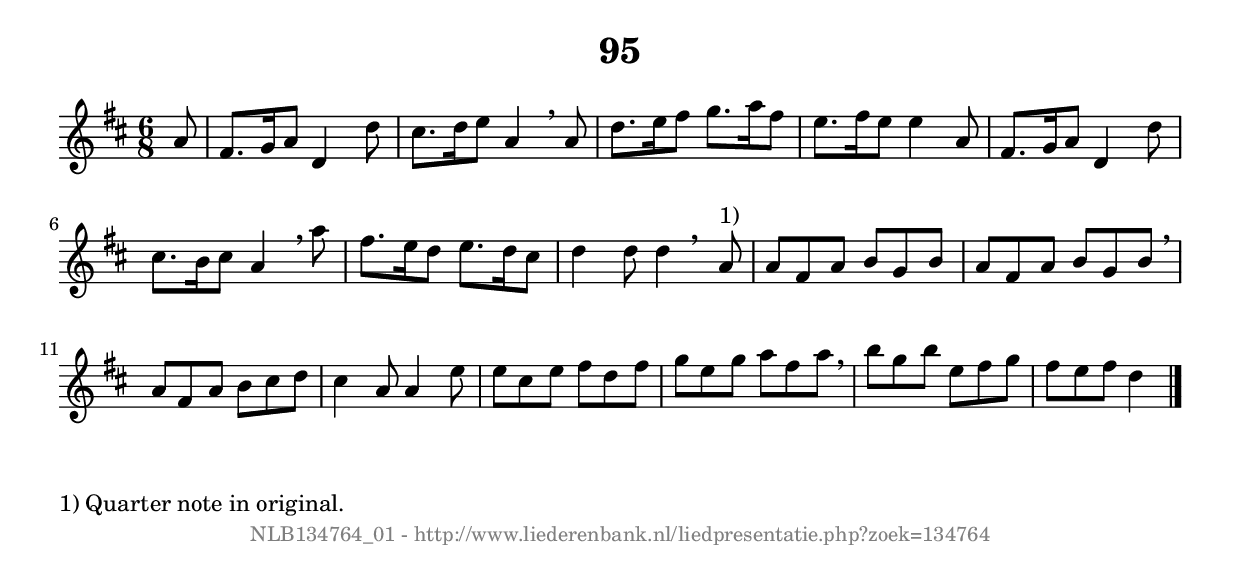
%
% produced by wce2krn 1.64 (7 June 2014)
%
\version"2.16"
#(append! paper-alist '(("long" . (cons (* 210 mm) (* 2000 mm)))))
#(set-default-paper-size "long")
sb = {\breathe}
mBreak = {\breathe }
bBreak = {\breathe }
x = {\once\override NoteHead #'style = #'cross }
gl=\glissando
itime={\override Staff.TimeSignature #'stencil = ##f }
ficta = {\once\set suggestAccidentals = ##t}
fine = {\once\override Score.RehearsalMark #'self-alignment-X = #1 \mark \markup {\italic{Fine}}}
dc = {\once\override Score.RehearsalMark #'self-alignment-X = #1 \mark \markup {\italic{D.C.}}}
dcf = {\once\override Score.RehearsalMark #'self-alignment-X = #1 \mark \markup {\italic{D.C. al Fine}}}
dcc = {\once\override Score.RehearsalMark #'self-alignment-X = #1 \mark \markup {\italic{D.C. al Coda}}}
ds = {\once\override Score.RehearsalMark #'self-alignment-X = #1 \mark \markup {\italic{D.S.}}}
dsf = {\once\override Score.RehearsalMark #'self-alignment-X = #1 \mark \markup {\italic{D.S. al Fine}}}
dsc = {\once\override Score.RehearsalMark #'self-alignment-X = #1 \mark \markup {\italic{D.S. al Coda}}}
pv = {\set Score.repeatCommands = #'((volta "1"))}
sv = {\set Score.repeatCommands = #'((volta "2"))}
tv = {\set Score.repeatCommands = #'((volta "3"))}
qv = {\set Score.repeatCommands = #'((volta "4"))}
xv = {\set Score.repeatCommands = #'((volta #f))}
\header{ tagline = ""
title = "95"
}
\score {{
\key d \major
\relative g'
{
\set melismaBusyProperties = #'()
\partial 32*4
\time 6/8
\tempo 4=120
\override Score.MetronomeMark #'transparent = ##t
\override Score.RehearsalMark #'break-visibility = #(vector #t #t #f)
a8 fis8. g16 a8 d,4 d'8 cis8. d16 e8 a,4 \sb a8 d8. e16 fis8 g8. a16 fis8 e8. fis16 e8 e4 a,8 fis8. g16 a8 d,4 d'8 cis8. b16 cis8 a4 \sb a'8 fis8. e16 d8 e8. d16 cis8 d4 d8 d4 \bar ":|:" \bBreak
a8^"1)" a fis a b g b a fis a b g b \sb a fis a b cis d cis4 a8 a4 e'8 e cis e fis d fis g e g a fis a \sb b g b e, fis g fis e fis d4 \bar "|."
 }}
 \midi { }
 \layout {
            indent = 0.0\cm
}
}
\markup { \wordwrap-string #" 
1) Quarter note in original.
"}
\markup { \vspace #0 } \markup { \with-color #grey \fill-line { \center-column { \smaller "NLB134764_01 - http://www.liederenbank.nl/liedpresentatie.php?zoek=134764" } } }
